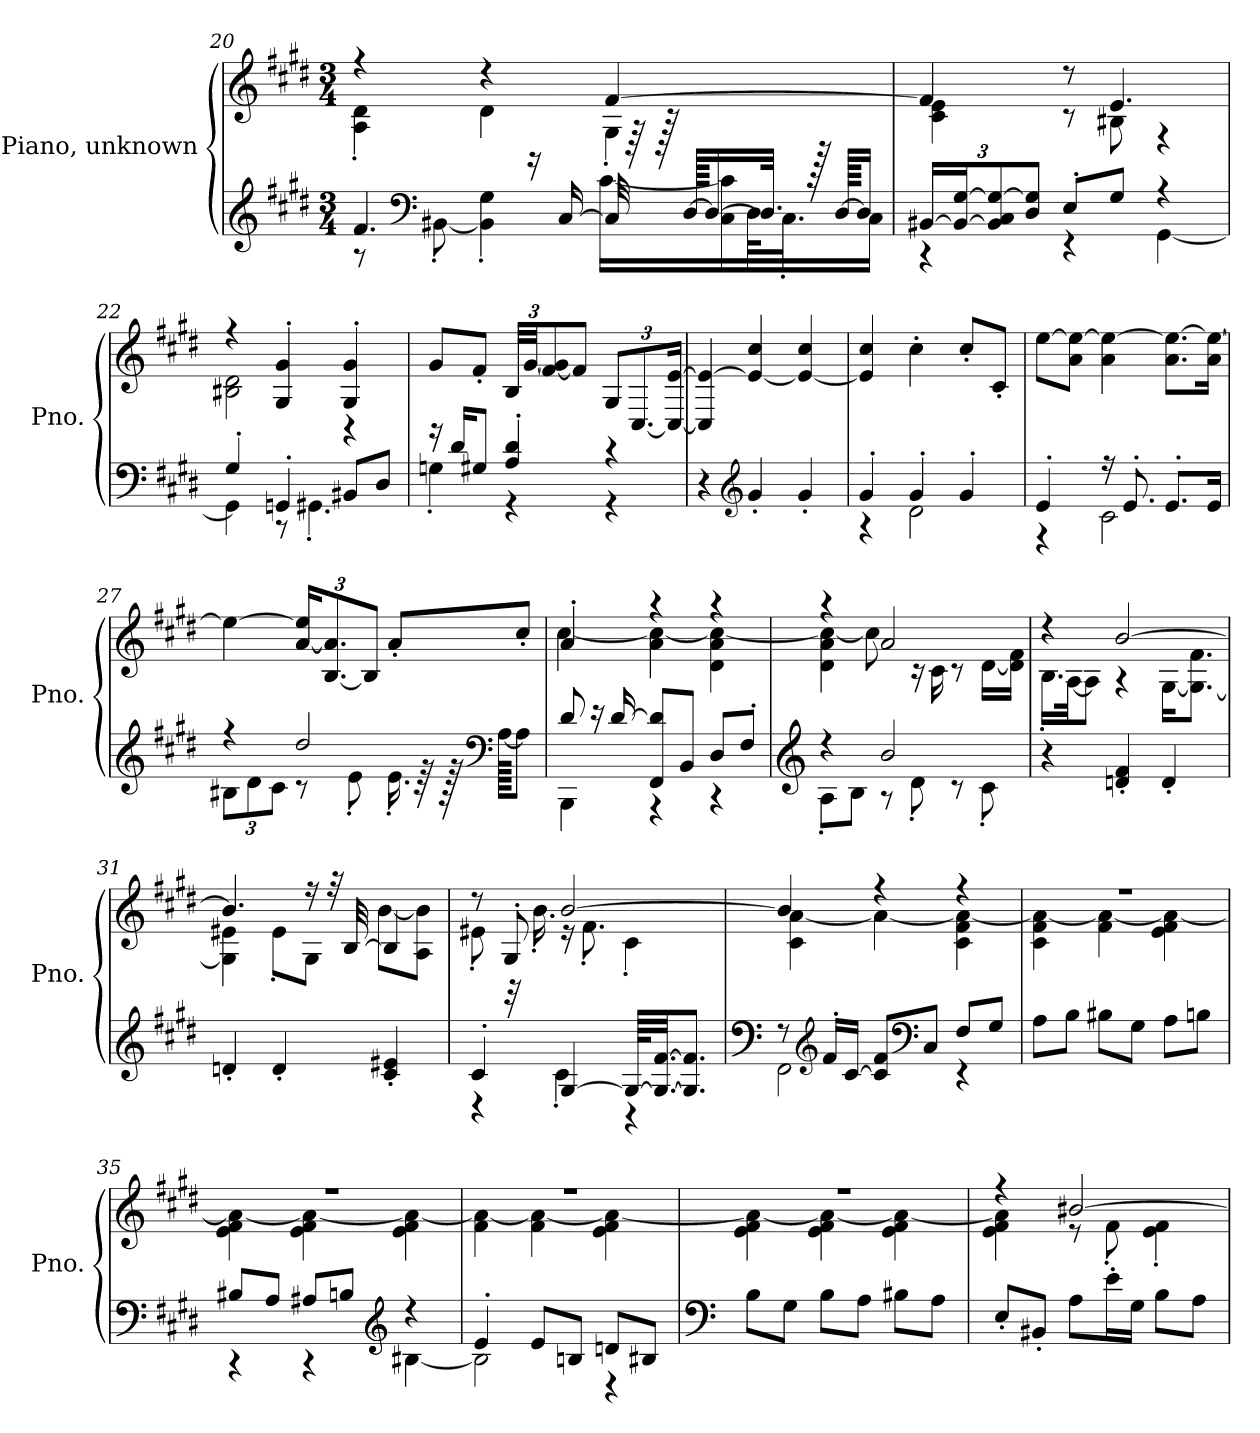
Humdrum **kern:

**kern	**kern
*part1	*part1
*staff2	*staff1
*I"Piano, unknown	*
*I'Pno.	*
*clefG2	*clefG2
*k[f#c#g#d#]	*k[f#c#g#d#]
*M3/4	*M3/4
=20	=20
*^	*^
4.f#/	8r	4r	4A\' 4d#\'
*clefF4	*	*	*
.	[8BB#X'\	.	.
.	4BB#\]' 4G#\'	4r	4d#\
16r	.	.	.
[16C#/	.	.	.
32C#/]	[16c#\LL	[4f#/	4G#'\
64r	.	.	.
128r	.	.	.
[128D#/KKKLL	.	.	.
16D#/_	16C#\ 16c#\]	.	.
32.D#/JJk]	64D#\KL	.	.
.	32.C#'\J	.	.
128r	.	.	.
[128D#/KKKLL	.	.	.
16D#/JJ]	16C#\JJ	.	.
!!LO:LB:g=z	!!
=21	=21	=21	=21
*Xbrackettup	*	*	*
[24BB#X/LL	4r	4f#/]	4c#\ 4e\
24BB#/_ [24G#/J	.	.	.
12BB#/] 12C#/ 12G#/_	.	.	.
12D#/ 12G#/]J	.	.	.
8E'/L	4r	8r	8r
8G#/J	.	4.e/	8B#X\
4r	[4GG#\	.	4r
=22	=22	=22	=22
4G#'/	4GG#\]	4r	2B#X\ 2d#\
4GGn'/	8r	4G#/' 4g#/'	.
.	4.GG#X'\	.	.
8BB#X/L	.	4G#/' 4g#/'	4r
8D#/J	.	.	.
*	*	*v	*v
=23	=23	=23
16r	4Gn'\	8g#/L
16d#/KL	.	.
8G#X/J	.	8f#'/J
*	*	*Xbrackettup
4A/' 4d#/'	4r	48B/LLL
.	.	[48g#/JJ
.	.	[12f#/ 12g#/]
.	.	8f#/J]
4r	4r	12G#/L
.	.	[12.C#/
.	.	24C#/_ [24e/Jk
*v	*v	*
=24	=24
4r	4C#/] 4e/_
*clefG2	*
4g#'/	4e/_ 4cc#/
4g#'/	4e/_ 4cc#/
!!LO:PB:g=z
=25	=25
*^	*
4g#'/	4r	4e/] 4cc#/
4g#'/	2d#\	4cc#'\
4g#'/	.	8cc#'/L
.	.	8c#'/J
=26	=26	=26
4e'/	4r	[8ee\L
.	.	8a\ 8ee\_J
16r	2c#\	4a\ 4ee\_
8.e'/	.	.
8.e'/L	.	8.a\ 8.ee\_L
16e/Jk	.	16a\ 16ee\_Jk
=27	=27	=27
4r	12B#X\L	4ee\_
.	12d#\	.
.	12c#\J	.
2dd#/	8r	[24a/ 24ee/]KL
.	.	[12.B/ 12.a/]
.	8e'\	.
.	.	12B/J]
.	16.e'\	8a'/L
.	64r	.
.	128r	.
*clefF4	*	*
.	[128A\KKKKL	.
.	8A\J]	8cc#'/J
=28	=28	=28
*	*	*^
8d#/	4BBB\	4a'/	[4cc#\
16r	.	.	.
[16d#/	.	.	.
8FF#/ 8d#/]L	4r	4r	4a\ 4cc#\_
8BB/J	.	.	.
8D#/L	4r	4r	4d#\ 4a\ 4cc#\_
8F#'/J	.	.	.
!!LO:LB:g=z	!!
=29	=29	=29	=29
*clefG2	*	*	*
4r	8A'\L	4r	4d#\ 4a\ 4cc#\_
.	8B\J	.	.
2b/	8r	2a/	8cc#\]
.	8d#'\	.	16r
.	.	.	16c#\
.	8r	.	8r
.	8c#'\	.	[16d#\LL
.	.	.	16d#\] 16f#\JJ
*v	*v	*	*
=30	=30	=30
4r	4r	16.B'\LL
.	.	[32A\JK
.	.	8A\J]
4dn/' 4f#/'	[2b/	4r
4d'/	.	[16G#\KL
.	.	8.G#\_ 8.f#\J
=31	=31	=31
4dn'/	4.b/]	4G#\] 4e#X\
4d'/	.	8e#'\L
.	16r	8G#\J
.	32r	.
.	[32B/	.
4c#/' 4e#X/'	4B/]	[8b\L
.	.	8A\ 8b\]J
=32	=32	=32
*^	*	*
4c#'/	4r	8r	8e#X'\
.	.	8G#'/	32r
.	.	.	16.b'\
[4G#/	4c#'\	[2b/	16r
.	.	.	8.f#'\
64G#/KLLL_	4r	.	4c#'\
32.G#/_ [32.f#/JJ	.	.	.
8.G#/] 8.f#/]J	.	.	.
!!LO:LB:g=z	!!
=33	=33	=33	=33
*clefF4	*	*	*
8r	2FF#\	4b/]	4c#\ [4a\
*clefG2	*	*	*
16f#'/LL	.	.	.
[16c#/JJ	.	.	.
8c#/] 8f#/L	.	4r	4a\_
*clefF4	*	*	*
8C#/J	.	.	.
8F#/L	4r	4r	4c#\ 4f#\ 4a\_
8G#/J	.	.	.
*v	*v	*	*
=34	=34	=34
8A\L	2.r	4c#\ 4f#\ 4a\_
8B\J	.	.
8B#X\L	.	4f#\ 4a\_
8G#\J	.	.
8A\L	.	4e\ 4f#\ 4a\_
8Bn\J	.	.
=35	=35	=35
*^	*	*
8B#X/L	4r	2.r	4e\ 4f#\ 4a\_
8A/J	.	.	.
8A#X/L	4r	.	4e\ 4f#\ 4a\_
8Bn/J	.	.	.
*clefG2	*	*	*
4r	[4B#X\	.	4e\ 4f#\ 4a\_
=36	=36	=36	=36
4e'/	2B#\]	2.r	4f#\ 4a\_
8e/L	.	.	4f#\ 4a\_
8Bn/J	.	.	.
8dn/L	4r	.	4e\ 4f#\ 4a\_
8B#X/J	.	.	.
*v	*v	*	*
!!LO:LB:g=z	!!
=37	=37	=37
*clefF4	*	*
8B\L	2.r	4e\ 4f#\ 4a\_
8G#\J	.	.
8B\L	.	4e\ 4f#\ 4a\_
8A\J	.	.
8B#X\L	.	4e\ 4f#\ 4a\_
8A\J	.	.
=38	=38	=38
8E'/L	4r	4e\ 4f#\ 4a\]
8BB#X'/J	.	.
8A\L	[2b#X/	8r
16e'\L	.	8f#'\
16G#\JJ	.	.
8B\L	.	4e\' 4f#\'
8A\J	.	.
*	*v	*v
=	=
*-	*-
